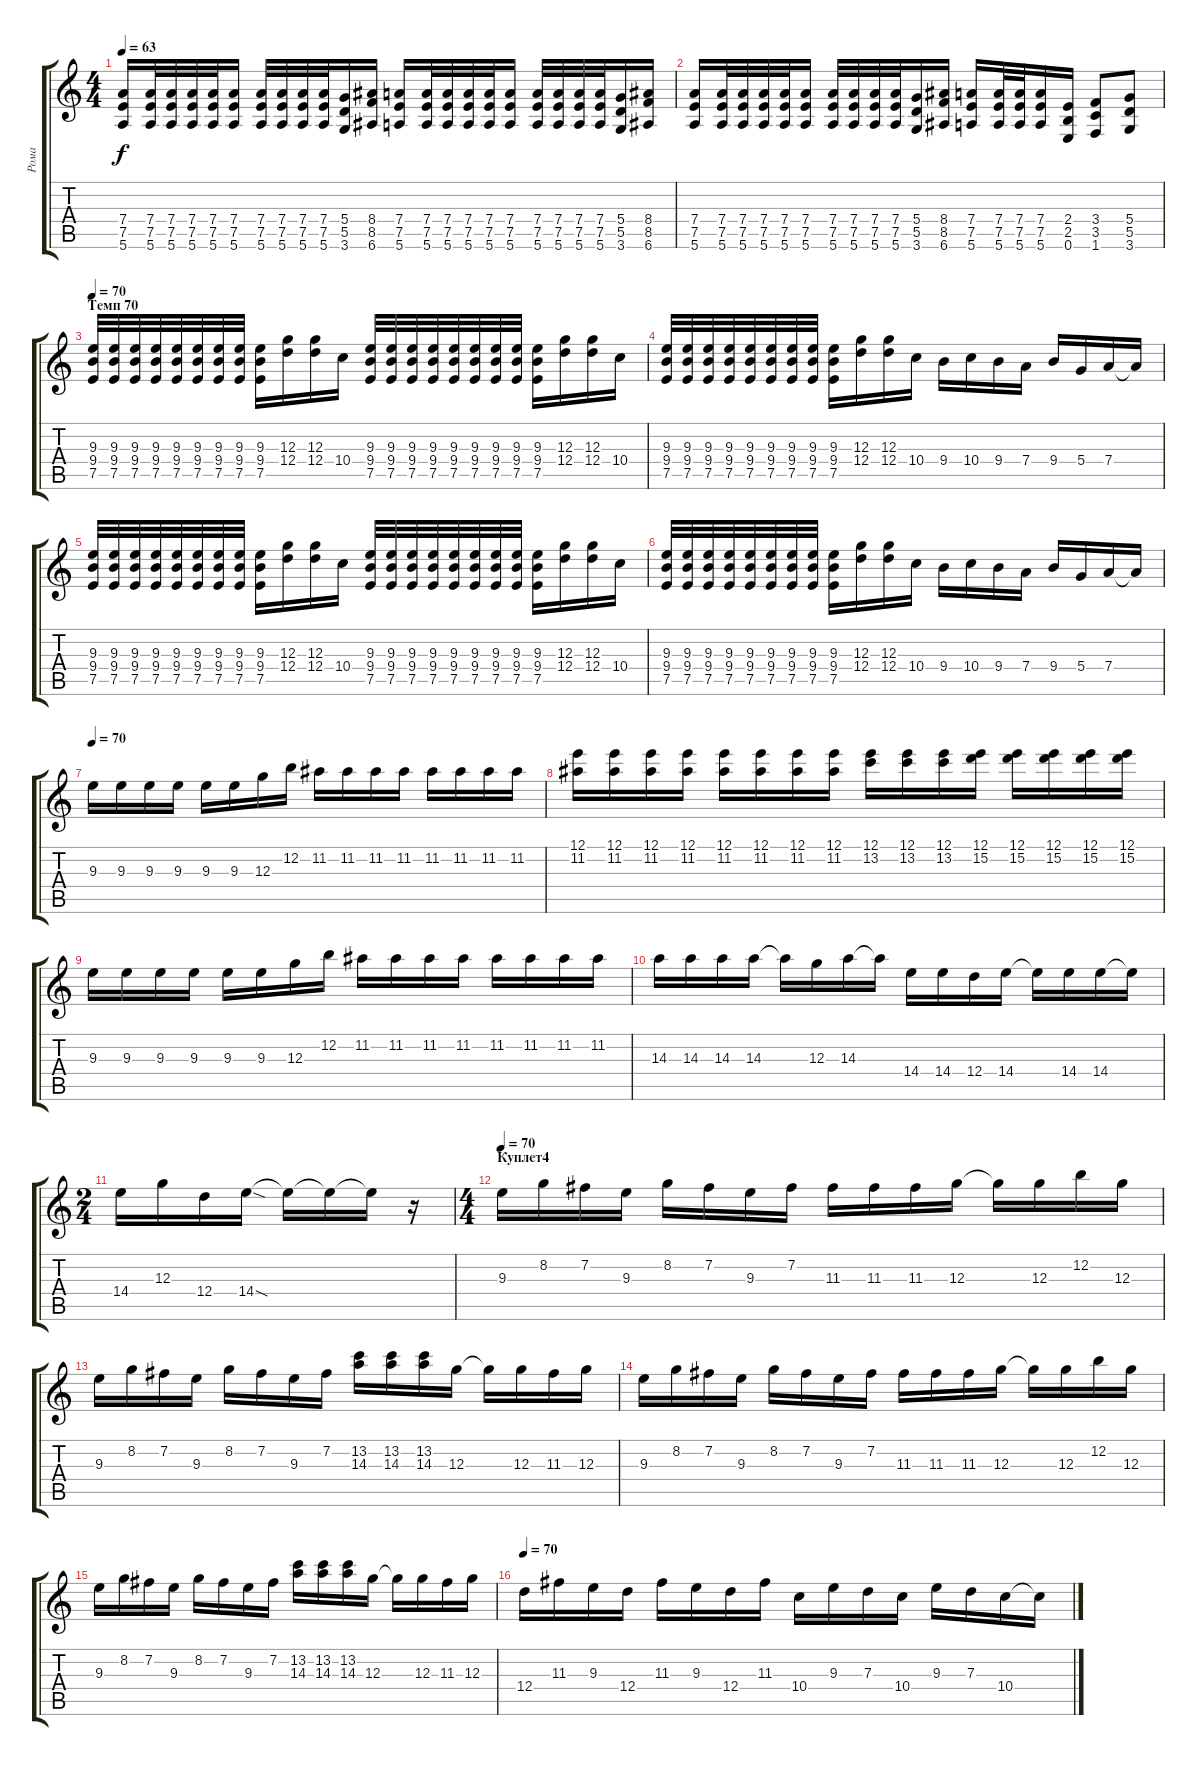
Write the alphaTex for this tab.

\track ("Рома" "Рома") {instrument distortionguitar}
\staff {score tabs}
\tuning (E4 B3 G3 D3 A2 E2) {hide}
\ts (4 4)
\tempo 63
\clef g2
\ks c
(7.4 7.5 5.6).16{dy f} (7.4 7.5 5.6).32 (7.4 7.5 5.6).32 (7.4 7.5 5.6).32 (7.4 7.5 5.6).32 (7.4 7.5 5.6).16 (7.4 7.5 5.6).32 (7.4 7.5 5.6).32 (7.4 7.5 5.6).32 (7.4 7.5 5.6).32 (5.4 5.5 3.6).16 (8.4 8.5 6.6).16 (7.4 7.5 5.6).16 (7.4 7.5 5.6).32 (7.4 7.5 5.6).32 (7.4 7.5 5.6).32 (7.4 7.5 5.6).32 (7.4 7.5 5.6).16 (7.4 7.5 5.6).32 (7.4 7.5 5.6).32 (7.4 7.5 5.6).32 (7.4 7.5 5.6).32 (5.4 5.5 3.6).16 (8.4 8.5 6.6).16 |
(7.4 7.5 5.6).16 (7.4 7.5 5.6).32 (7.4 7.5 5.6).32 (7.4 7.5 5.6).32 (7.4 7.5 5.6).32 (7.4 7.5 5.6).16 (7.4 7.5 5.6).32 (7.4 7.5 5.6).32 (7.4 7.5 5.6).32 (7.4 7.5 5.6).32 (5.4 5.5 3.6).16 (8.4 8.5 6.6).16 (7.4 7.5 5.6).16 (7.4 7.5 5.6).32 (7.4 7.5 5.6).32 (7.4 7.5 5.6).16 (2.4 2.5 0.6).16 (3.4 3.5 1.6).8 (5.4 5.5 3.6).8 |
\section ("" "Темп 70")
\tempo 70
(9.3 9.4 7.5).32 (9.3 9.4 7.5).32 (9.3 9.4 7.5).32 (9.3 9.4 7.5).32 (9.3 9.4 7.5).32 (9.3 9.4 7.5).32 (9.3 9.4 7.5).32 (9.3 9.4 7.5).32 (9.3 9.4 7.5).16 (12.3 12.4).16 (12.3 12.4).16 10.4.16 (9.3 9.4 7.5).32 (9.3 9.4 7.5).32 (9.3 9.4 7.5).32 (9.3 9.4 7.5).32 (9.3 9.4 7.5).32 (9.3 9.4 7.5).32 (9.3 9.4 7.5).32 (9.3 9.4 7.5).32 (9.3 9.4 7.5).16 (12.3 12.4).16 (12.3 12.4).16 10.4.16 |
(9.3 9.4 7.5).32 (9.3 9.4 7.5).32 (9.3 9.4 7.5).32 (9.3 9.4 7.5).32 (9.3 9.4 7.5).32 (9.3 9.4 7.5).32 (9.3 9.4 7.5).32 (9.3 9.4 7.5).32 (9.3 9.4 7.5).16 (12.3 12.4).16 (12.3 12.4).16 10.4.16 9.4.16 10.4.16 9.4.16 7.4.16 9.4.16 5.4.16 7.4.16 7.4{t}.16 |
(9.3 9.4 7.5).32 (9.3 9.4 7.5).32 (9.3 9.4 7.5).32 (9.3 9.4 7.5).32 (9.3 9.4 7.5).32 (9.3 9.4 7.5).32 (9.3 9.4 7.5).32 (9.3 9.4 7.5).32 (9.3 9.4 7.5).16 (12.3 12.4).16 (12.3 12.4).16 10.4.16 (9.3 9.4 7.5).32 (9.3 9.4 7.5).32 (9.3 9.4 7.5).32 (9.3 9.4 7.5).32 (9.3 9.4 7.5).32 (9.3 9.4 7.5).32 (9.3 9.4 7.5).32 (9.3 9.4 7.5).32 (9.3 9.4 7.5).16 (12.3 12.4).16 (12.3 12.4).16 10.4.16 |
(9.3 9.4 7.5).32 (9.3 9.4 7.5).32 (9.3 9.4 7.5).32 (9.3 9.4 7.5).32 (9.3 9.4 7.5).32 (9.3 9.4 7.5).32 (9.3 9.4 7.5).32 (9.3 9.4 7.5).32 (9.3 9.4 7.5).16 (12.3 12.4).16 (12.3 12.4).16 10.4.16 9.4.16 10.4.16 9.4.16 7.4.16 9.4.16 5.4.16 7.4.16 7.4{t}.16 |
\tempo 70
9.3.16 9.3.16 9.3.16 9.3.16 9.3.16 9.3.16 12.3.16 12.2.16 11.2.16 11.2.16 11.2.16 11.2.16 11.2.16 11.2.16 11.2.16 11.2.16 |
(12.1 11.2).16 (12.1 11.2).16 (12.1 11.2).16 (12.1 11.2).16 (12.1 11.2).16 (12.1 11.2).16 (12.1 11.2).16 (12.1 11.2).16 (12.1 13.2).16 (12.1 13.2).16 (12.1 13.2).16 (12.1 15.2).16 (12.1 15.2).16 (12.1 15.2).16 (12.1 15.2).16 (12.1 15.2).16 |
9.3.16 9.3.16 9.3.16 9.3.16 9.3.16 9.3.16 12.3.16 12.2.16 11.2.16 11.2.16 11.2.16 11.2.16 11.2.16 11.2.16 11.2.16 11.2.16 |
14.3.16 14.3.16 14.3.16 14.3.16 14.3{t}.16 12.3.16 14.3.16 14.3{t}.16 14.4.16 14.4.16 12.4.16 14.4.16 14.4{t}.16 14.4.16 14.4.16 14.4{t}.16 |
\ts (2 4)
14.4.16 12.3.16 12.4.16 14.4{sod}.16 14.4{t}.16 14.4{t}.16 14.4{t}.16 r.16 |
\ts (4 4)
\section ("" "Куплет4")
\tempo 70
9.3.16 8.2.16 7.2.16 9.3.16 8.2.16 7.2.16 9.3.16 7.2.16 11.3.16 11.3.16 11.3.16 12.3.16 12.3{t}.16 12.3.16 12.2.16 12.3.16 |
9.3.16 8.2.16 7.2.16 9.3.16 8.2.16 7.2.16 9.3.16 7.2.16 (13.2 14.3).16 (13.2 14.3).16 (13.2 14.3).16 12.3.16 12.3{t}.16 12.3.16 11.3.16 12.3.16 |
9.3.16 8.2.16 7.2.16 9.3.16 8.2.16 7.2.16 9.3.16 7.2.16 11.3.16 11.3.16 11.3.16 12.3.16 12.3{t}.16 12.3.16 12.2.16 12.3.16 |
9.3.16 8.2.16 7.2.16 9.3.16 8.2.16 7.2.16 9.3.16 7.2.16 (13.2 14.3).16 (13.2 14.3).16 (13.2 14.3).16 12.3.16 12.3{t}.16 12.3.16 11.3.16 12.3.16 |
\tempo 70
12.4.16 11.3.16 9.3.16 12.4.16 11.3.16 9.3.16 12.4.16 11.3.16 10.4.16 9.3.16 7.3.16 10.4.16 9.3.16 7.3.16 10.4.16 10.4{t}.16
